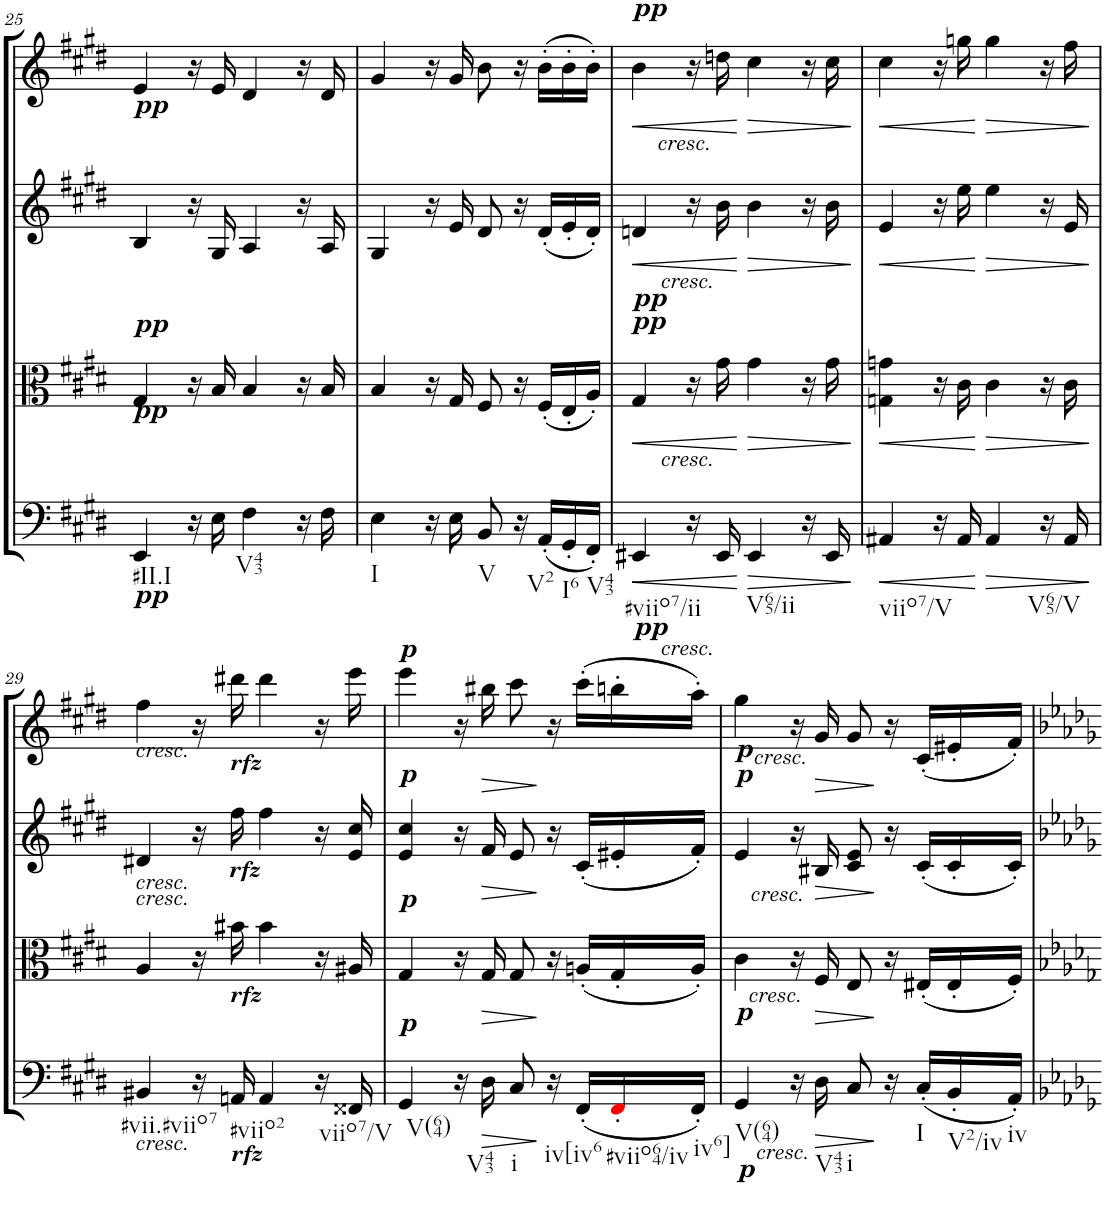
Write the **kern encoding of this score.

**kern	**dynam	**kern	**dynam	**kern	**dynam	**kern	**dynam
*part4	*part4	*part3	*part3	*part2	*part2	*part1	*part1
*staff4	*staff4	*staff3	*staff3	*staff2	*staff2	*staff1	*staff1
*I"Cello	*	*I"Viola	*	*I"2nd Violin	*	*I"1st Violin	*
*	*	*I'Vla	*	*I'Vln	*	*I'Vln	*
!!LO:PB:g=z
*clefC4	*	*clefC3	*	*clefG2	*	*clefG2	*
*k[f#c#g#d#]	*	*k[f#c#g#d#]	*	*k[f#c#g#d#]	*	*k[f#c#g#d#]	*
*E:	*	*E:	*	*E:	*	*E:	*
*M6/8	*	*M6/8	*	*M6/8	*	*M6/8	*
=25	=25	=25	=25	=25	=25	=25	=25
!	!	!	!	!	!	!LO:TX:b:Bi:t=pp	!
!	!	!LO:TX:a:Bi:t=pp	!	!	!	!	!
!	!	!LO:TX:a:Bi:t=pp	!	!	!	!	!
!LO:TX:b:Bi:t=pp	!	!	!	!	!	!	!
!LO:TX:b:t=#II.I	!	!	!	!	!	!	!
4EE/	.	4G#/	.	4B/	.	4e/	.
16r	.	16r	.	16r	.	16r	.
16E\	.	16B/	.	16G#/	.	16e/	.
!LO:TX:b:t=V43	!	!	!	!	!	!	!
4F#\	.	4B/	.	4A/	.	4d#/	.
16r	.	16r	.	16r	.	16r	.
16F#\	.	16B/	.	16A/	.	16d#/	.
=26	=26	=26	=26	=26	=26	=26	=26
!LO:TX:b:t=I	!	!	!	!	!	!	!
4E\	.	4B/	.	4G#/	.	4g#/	.
16r	.	16r	.	16r	.	16r	.
16E\	.	16G#/	.	16e/	.	16g#/	.
!LO:TX:b:t=V	!	!	!	!	!	!	!
8BB/	.	8F#/	.	8d#/	.	8b\	.
16r	.	16r	.	16r	.	16r	.
!LO:TX:b:t=V2	!	!	!	!	!	!	!
(16AA'/LL	.	(16F#'/LL	.	(16d#'/LL	.	(16b'\LL	.
!LO:TX:b:t=I6	!	!	!	!	!	!	!
16GG#'/	.	16E'/	.	16e'/	.	16b'\	.
!LO:TX:b:t=V43	!	!	!	!	!	!	!
16FF#'/JJ)	.	16A'/JJ)	.	16d#'/JJ)	.	16b'\JJ)	.
=27	=27	=27	=27	=27	=27	=27	=27
!	!	!	!	!	!	!LO:TX:a:Bi:t=pp	!
!	!	!	!	!LO:TX:a:i:t=cresc.	!	!	!
!	!	!LO:TX:a:Bi:t=pp	!	!	!	!	!
!	!	!LO:TX:a:Bi:t=pp	!	!	!	!	!
!	!	!LO:TX:a:i:t=cresc.	!	!	!	!	!
!LO:TX:b:Bi:t=pp	!	!	!	!	!	!	!
!LO:TX:a:i:t=cresc.	!	!	!	!	!	!	!
!LO:TX:b:i:t=cresc.	!	!	!	!	!	!	!
!LO:TX:b:t=#viio7/ii	!	!	!	!	!	!	!
!	!LO:HP:b	!	!LO:HP:b	!	!LO:HP:b	!	!LO:HP:b
4EE#X/	<	4G#/	<	4dn/	<	4b\	<
16r	.	16r	.	16r	.	16r	.
16EE#/	.	16g#\	.	16b\	.	16ddn\	.
!LO:TX:b:t=V65/ii	!	!	!	!	!	!	!
!	!LO:HP:n=1:b	!	!LO:HP:n=1:b	!	!LO:HP:n=1:b	!	!LO:HP:n=1:b
4EE#/	[ >	4g#\	[ >	4b\	[ >	4cc#\	[ >
16r	.	16r	.	16r	.	16r	.
16EE#/	.	16g#\	.	16b\	.	16cc#\	.
.	]	.	]	.	]	.	]
=28	=28	=28	=28	=28	=28	=28	=28
!LO:TX:b:t=viio7/V	!	!	!	!	!	!	!
!	!LO:HP:b	!	!LO:HP:b	!	!LO:HP:b	!	!LO:HP:b
4AA#X/	<	4Gn\ 4gn\	<	4e/	<	4cc#\	<
16r	.	16r	.	16r	.	16r	.
16AA#/	.	16c#\	.	16ee\	.	16ggn\	.
!	!LO:HP:n=1:b	!	!LO:HP:n=1:b	!	!LO:HP:n=1:b	!	!LO:HP:n=1:b
4AA#/	[ >	4c#\	[ >	4ee\	[ >	4gg\	[ >
16r	.	16r	.	16r	.	16r	.
!LO:TX:b:t=V65/V	!	!	!	!	!	!	!
16AA#/	.	16c#\	.	16e/	.	16ff#\	.
.	]	.	]	.	]	.	]
!!LO:LB:g=z
=29	=29	=29	=29	=29	=29	=29	=29
!	!	!	!	!	!	!LO:TX:a:i:t=cresc.	!
!	!	!LO:TX:a:i:t=cresc.	!	!	!	!	!
!	!	!LO:TX:a:i:t=cresc.	!	!	!	!	!
!LO:TX:b:i:t=cresc.	!	!	!	!	!	!	!
!LO:TX:b:t=#vii.#viio7	!	!	!	!	!	!	!
4BB#X/	.	4A/	.	4d#X/	.	4ff#\	.
16r	.	16r	.	16r	.	16r	.
!	!	!	!	!	!	!LO:TX:b:Bi:t=rfz	!
!	!	!	!	!LO:TX:b:Bi:t=rfz	!	!	!
!	!	!LO:TX:b:Bi:t=rfz	!	!	!	!	!
!LO:TX:b:Bi:t=rfz	!	!	!	!	!	!	!
!LO:TX:b:t=#viio2	!	!	!	!	!	!	!
16AAn/	.	16b#X\	.	16ff#\	.	16ddd#X\	.
4AA/	.	4b#\	.	4ff#\	.	4ddd#\	.
16r	.	16r	.	16r	.	16r	.
!LO:TX:b:t=viio7/V	!	!	!	!	!	!	!
16FF##X/	.	16A#X/	.	16e/ 16cc#/	.	16eee\	.
=30	=30	=30	=30	=30	=30	=30	=30
!	!	!	!	!	!	!LO:TX:a:Bi:t=p	!
!	!	!	!	!LO:TX:a:Bi:t=p	!	!	!
!	!	!LO:TX:a:Bi:t=p	!	!	!	!	!
!LO:TX:a:Bi:t=p	!	!	!	!	!	!	!
!LO:TX:b:t=V(64)	!	!	!	!	!	!	!
4GG#/	.	4G#/	.	4e/ 4cc#/	.	4eee\	.
16r	.	16r	.	16r	.	16r	.
!LO:TX:b:t=V43	!	!	!	!	!	!	!
!	!LO:HP:b	!	!LO:HP:b	!	!LO:HP:b	!	!LO:HP:b
16D#\	>	16G#/	>	16f#/	>	16bb#X\	>
!LO:TX:b:t=i	!	!	!	!	!	!	!
8C#/	.	8G#/	.	8e/	.	8ccc#\	.
16r	]	16r	]	16r	]	16r	]
!LO:TX:b:t=iv[iv6	!	!	!	!	!	!	!
(16FF#'/LL	.	(16An'/LL	.	(16c#'/LL	.	(16ccc#'\LL	.
!LO:TX:b:t=#viio64/iv	!	!	!	!	!	!	!
16FF#'i/	.	16G#'/	.	16e#X'/	.	16bbn'\	.
!LO:TX:b:t=iv6]	!	!	!	!	!	!	!
16FF#'/JJ)	.	16A'/JJ)	.	16f#'/JJ)	.	16aa'\JJ)	.
=31	=31	=31	=31	=31	=31	=31	=31
!	!	!	!	!	!	!LO:TX:b:i:t=cresc.	!
!	!	!	!	!	!	!LO:TX:a:Bi:t=p	!
!	!	!	!	!LO:TX:b:i:t=cresc.	!	!	!
!	!	!	!	!LO:TX:a:Bi:t=p	!	!	!
!	!	!LO:TX:b:i:t=cresc.	!	!	!	!	!
!LO:TX:b:i:t=cresc.	!	!	!	!	!	!	!
!LO:TX:a:Bi:t=p	!	!	!	!	!	!	!
!LO:TX:b:Bi:t=p	!	!	!	!	!	!	!
!LO:TX:b:t=V(64)	!	!	!	!	!	!	!
4GG#/	.	4c#\	.	4e/	.	4gg#\	.
16r	.	16r	.	16r	.	16r	.
!LO:TX:b:t=V43	!	!	!	!	!	!	!
!	!LO:HP:b	!	!LO:HP:b	!	!LO:HP:b	!	!LO:HP:b
16D#\	>	16F#/	>	16B#X/	>	16g#/	>
!LO:TX:b:t=i	!	!	!	!	!	!	!
8C#/	.	8E/	.	8c#/ 8e/	.	8g#/	.
16r	]	16r	]	16r	]	16r	]
!LO:TX:b:t=I	!	!	!	!	!	!	!
(16C#'/LL	.	(16E#X'/LL	.	(16c#'/LL	.	(16c#'/LL	.
!LO:TX:b:t=V2/iv	!	!	!	!	!	!	!
16BB'/	.	16E#'/	.	16c#'/	.	16e#X'/	.
!LO:TX:b:t=iv	!	!	!	!	!	!	!
16AA'/JJ)	.	16F#'/JJ)	.	16c#'/JJ)	.	16f#'/JJ)	.
=	=	=	=	=	=	=	=
*-	*-	*-	*-	*-	*-	*-	*-
